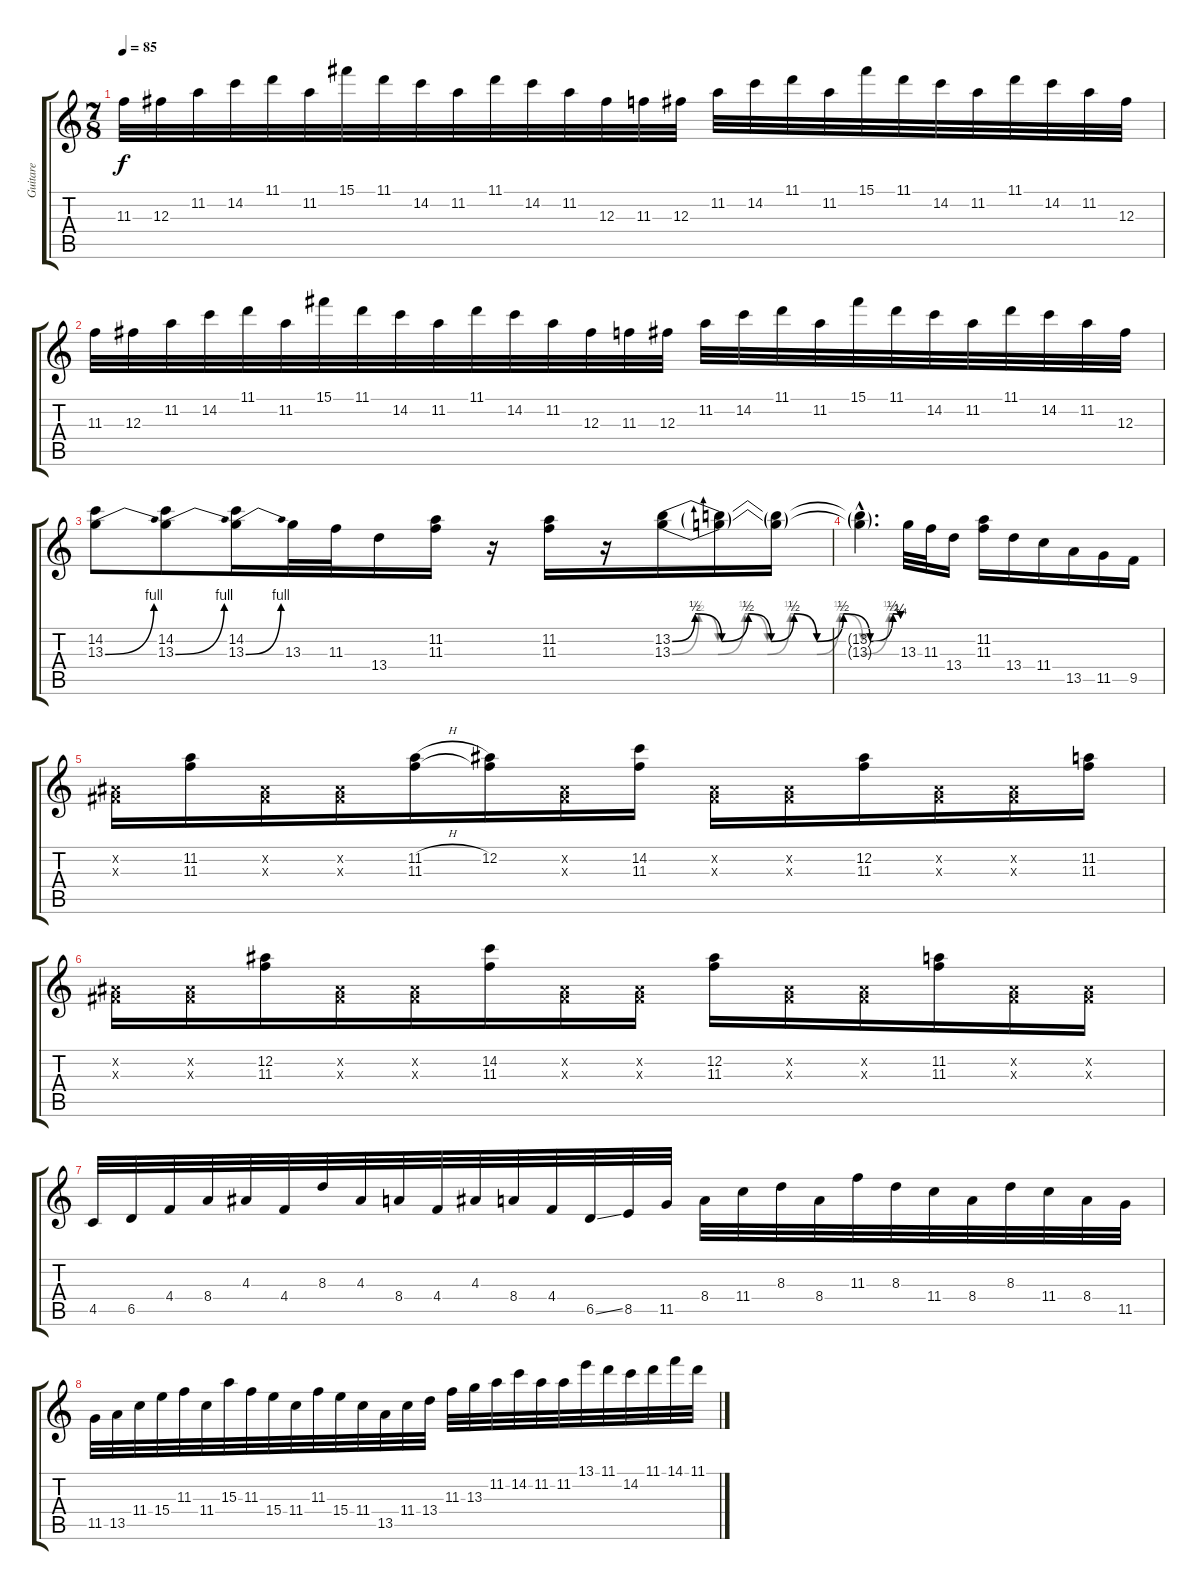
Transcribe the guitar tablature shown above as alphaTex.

\track ("Guitare" "Guitare") {instrument overdrivenguitar}
\staff {score tabs}
\tuning (Eb4 Bb3 Gb3 Db3 Ab2 Eb2) {hide}
\ts (7 8)
\tempo 85
\clef g2
\ks c
11.3.32{dy f} 12.3.32 11.2.32 14.2.32 11.1.32 11.2.32 15.1.32 11.1.32 14.2.32 11.2.32 11.1.32 14.2.32 11.2.32 12.3.32 11.3.32 12.3.32 11.2.32 14.2.32 11.1.32 11.2.32 15.1.32 11.1.32 14.2.32 11.2.32 11.1.32 14.2.32 11.2.32 12.3.32 |
11.3.32 12.3.32 11.2.32 14.2.32 11.1.32 11.2.32 15.1.32 11.1.32 14.2.32 11.2.32 11.1.32 14.2.32 11.2.32 12.3.32 11.3.32 12.3.32 11.2.32 14.2.32 11.1.32 11.2.32 15.1.32 11.1.32 14.2.32 11.2.32 11.1.32 14.2.32 11.2.32 12.3.32 |
(14.2 13.3{be (bend 0 0 60 4)}).8 (14.2 13.3{be (bend 0 0 60 4)}).8 (14.2 13.3{be (bend 0 0 60 4)}).16 13.3.32 11.3.32 13.4.16 (11.2 11.3).16 r.16 (11.2 11.3).16 r.16 (13.2{be (custom 0 0 6 2 13 0 20 2 26 0 32 2 38 0 45 2 52 0 58 2 60 1)} 13.3{be (custom 0 0 7 2 12 0 19 2 25 0 31 2 38 0 44 2 50 0 57 2 60 1)}).16 (13.2{t} 13.3{t}).16 (13.2{t} 13.3{t}).16 |
(13.2{hac t} 13.3{hac t}).4{d} 13.3.32 11.3.32 13.4.16 (11.2 11.3).16 13.4.16 11.4.16 13.5.16 11.5.16 9.5.16 |
(0.2{x} 0.3{x}).16 (11.2 11.3).16 (0.2{x} 0.3{x}).16 (0.2{x} 0.3{x}).16 (11.2{h} 11.3).16 (12.2 11.3{t}).16 (0.2{x} 0.3{x}).16 (14.2 11.3).16 (0.2{x} 0.3{x}).16 (0.2{x} 0.3{x}).16 (12.2 11.3).16 (0.2{x} 0.3{x}).16 (0.2{x} 0.3{x}).16 (11.2 11.3).16 |
(0.2{x} 0.3{x}).16 (0.2{x} 0.3{x}).16 (12.2 11.3).16 (0.2{x} 0.3{x}).16 (0.2{x} 0.3{x}).16 (14.2 11.3).16 (0.2{x} 0.3{x}).16 (0.2{x} 0.3{x}).16 (12.2 11.3).16 (0.2{x} 0.3{x}).16 (0.2{x} 0.3{x}).16 (11.2 11.3).16 (0.2{x} 0.3{x}).16 (0.2{x} 0.3{x}).16 |
4.5.32 6.5.32 4.4.32 8.4.32 4.3.32 4.4.32 8.3.32 4.3.32 8.4.32 4.4.32 4.3.32 8.4.32 4.4.32 6.5{ss}.32 8.5.32 11.5.32 8.4.32 11.4.32 8.3.32 8.4.32 11.3.32 8.3.32 11.4.32 8.4.32 8.3.32 11.4.32 8.4.32 11.5.32 |
11.5.32 13.5.32 11.4.32 15.4.32 11.3.32 11.4.32 15.3.32 11.3.32 15.4.32 11.4.32 11.3.32 15.4.32 11.4.32 13.5.32 11.4.32 13.4.32 11.3.32 13.3.32 11.2.32 14.2.32 11.2.32 11.2.32 13.1.32 11.1.32 14.2.32 11.1.32 14.1.32 11.1.32
